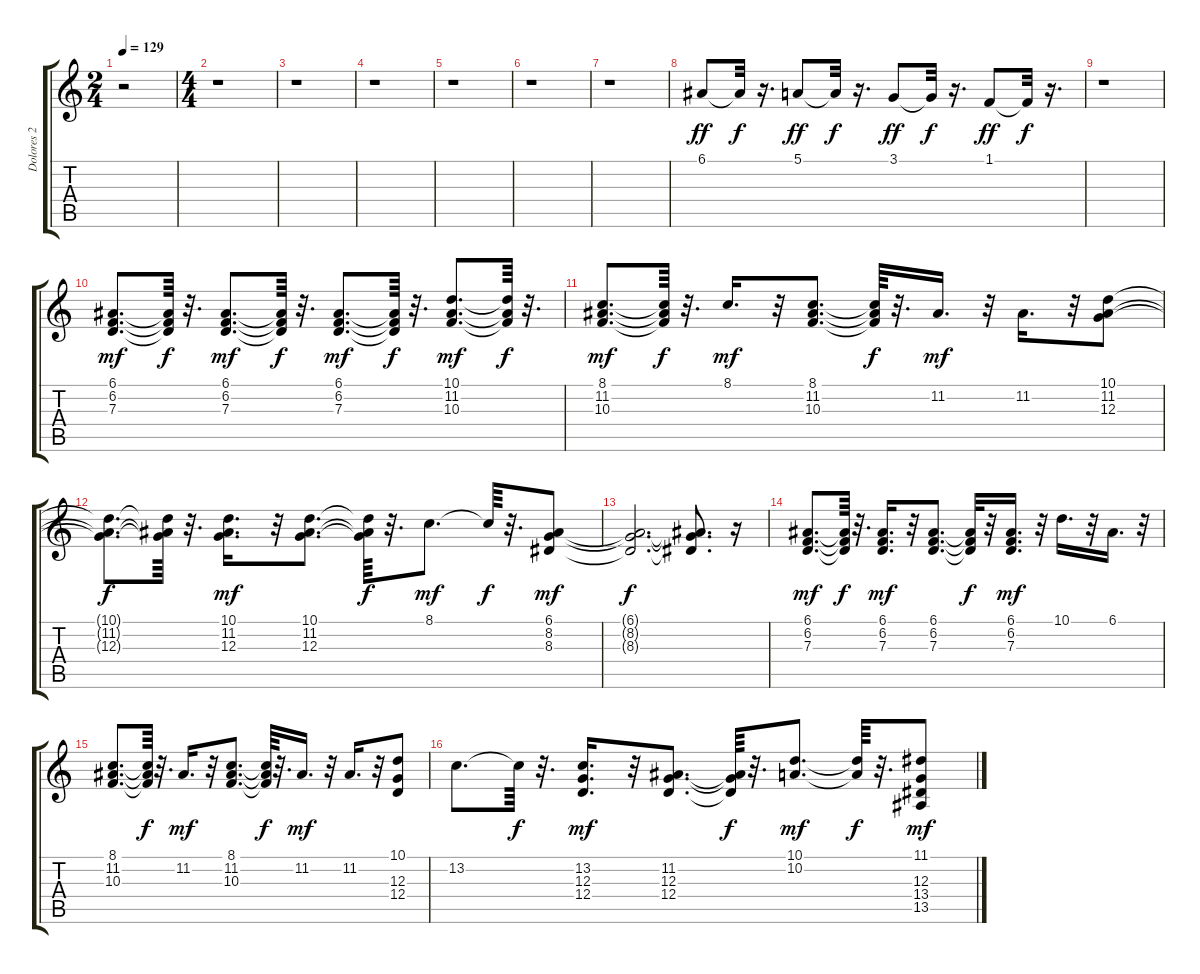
\track ("Dolores 2" "Dolores 2") {instrument pad3polysynth}
\staff {score tabs}
\tuning (E4 B3 G3 D3 A2 E2) {hide}
\ts (2 4)
\tempo 129
\clef g2
\ks c
r.2{dy ff instrument pad3polysynth} |
\ts (4 4)
r.1 |
r.1 |
r.1 |
r.1 |
r.1 |
r.1 |
6.1.8 6.1{t}.32{dy f} r.16{d} 5.1.8{dy ff} 5.1{t}.32{dy f} r.16{d} 3.1.8{dy ff} 3.1{t}.32{dy f} r.16{d} 1.1.8{dy ff} 1.1{t}.32{dy f} r.16{d} |
r.1 |
(6.1 6.2 7.3).8{d dy mf} (6.1{t} 6.2{t} 7.3{t}).64{dy f} r.32{d} (6.1 6.2 7.3).8{d dy mf} (6.1{t} 6.2{t} 7.3{t}).64{dy f} r.32{d} (6.1 6.2 7.3).8{d dy mf} (6.1{t} 6.2{t} 7.3{t}).64{dy f} r.32{d} (10.1 11.2 10.3).8{d dy mf} (10.1{t} 11.2{t} 10.3{t}).64{dy f} r.32{d} |
(8.1 11.2 10.3).8{d dy mf} (8.1{t} 11.2{t} 10.3{t}).64{dy f} r.32{d} 8.1.16{d dy mf} r.32 (8.1 11.2 10.3).8{d} (8.1{t} 11.2{t} 10.3{t}).64{dy f} r.32{d} 11.2.16{d dy mf} r.32 11.2.16{d} r.32 (10.1 11.2 12.3).8 |
(10.1{t} 11.2{t} 12.3{t}).8{d dy f} (10.1{t} 11.2{t} 12.3{t}).64 r.32{d} (10.1 11.2 12.3).16{d dy mf} r.32 (10.1 11.2 12.3).8{d} (10.1{t} 11.2{t} 12.3{t}).64{dy f} r.32{d} 8.1.8{d dy mf} 8.1{t}.64{dy f} r.32{d} (6.1 8.2 8.3).8{dy mf} |
(6.1{t} 8.2{t} 8.3{t}).2{d dy f} (6.1{t} 8.2{t} 8.3{t}).8{d} r.16 |
(6.1 6.2 7.3).8{d dy mf} (6.1{t} 6.2{t} 7.3{t}).64{dy f} r.32{d} (6.1 6.2 7.3).16{d dy mf} r.32 (6.1 6.2 7.3).8{d} (6.1{t} 6.2{t} 7.3{t}).32{dy f} r.32 (6.1 6.2 7.3).16{d dy mf} r.32 10.1.16{d} r.32 6.1.16{d} r.32 |
(8.1 11.2 10.3).8{d} (8.1{t} 11.2{t} 10.3{t}).64{dy f} r.32{d} 11.2.16{d dy mf} r.32 (8.1 11.2 10.3).8{d} (8.1{t} 11.2{t} 10.3{t}).64{dy f} r.32{d} 11.2.16{d dy mf} r.32 11.2.16{d} r.32 (10.1 12.3 12.4).8 |
13.2.8{d} 13.2{t}.64{dy f} r.32{d} (13.2 12.3 12.4).16{d dy mf} r.32 (11.2 12.3 12.4).8{d} (11.2{t} 12.3{t} 12.4{t}).64{dy f} r.32{d} (10.1 10.2).8{d dy mf} (10.1{t} 10.2{t}).64{dy f} r.32{d} (11.1 12.3 13.4 13.5).8{dy mf}
